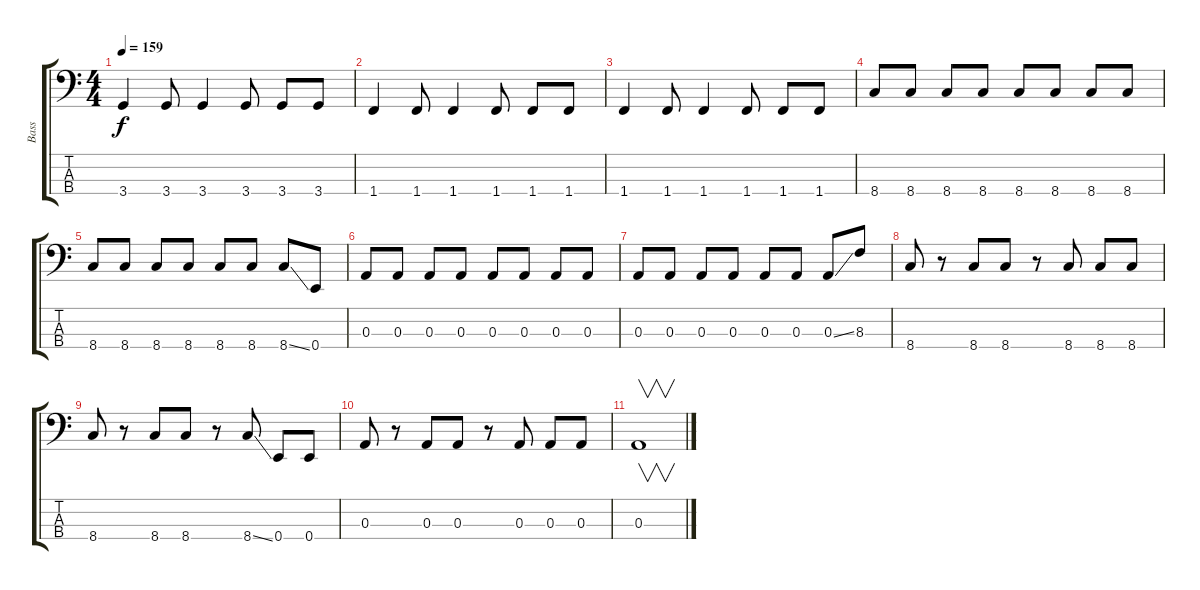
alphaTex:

\track ("Bass" "Bass") {instrument electricbasspick}
\staff {score tabs}
\tuning (G2 D2 A1 E1) {hide}
\ts (4 4)
\tempo 159
\clef f4
\ks c
3.4.4{dy f} 3.4.8 3.4.4 3.4.8 3.4.8 3.4.8 |
1.4.4 1.4.8 1.4.4 1.4.8 1.4.8 1.4.8 |
1.4.4 1.4.8 1.4.4 1.4.8 1.4.8 1.4.8 |
8.4.8 8.4.8 8.4.8 8.4.8 8.4.8 8.4.8 8.4.8 8.4.8 |
8.4.8 8.4.8 8.4.8 8.4.8 8.4.8 8.4.8 8.4{ss}.8 0.4.8 |
0.3.8 0.3.8 0.3.8 0.3.8 0.3.8 0.3.8 0.3.8 0.3.8 |
0.3.8 0.3.8 0.3.8 0.3.8 0.3.8 0.3.8 0.3{ss}.8 8.3.8 |
8.4.8 r.8 8.4.8 8.4.8 r.8 8.4.8 8.4.8 8.4.8 |
8.4.8 r.8 8.4.8 8.4.8 r.8 8.4{ss}.8 0.4.8 0.4.8 |
0.3.8 r.8 0.3.8 0.3.8 r.8 0.3.8 0.3.8 0.3.8 |
0.3.1{v}
